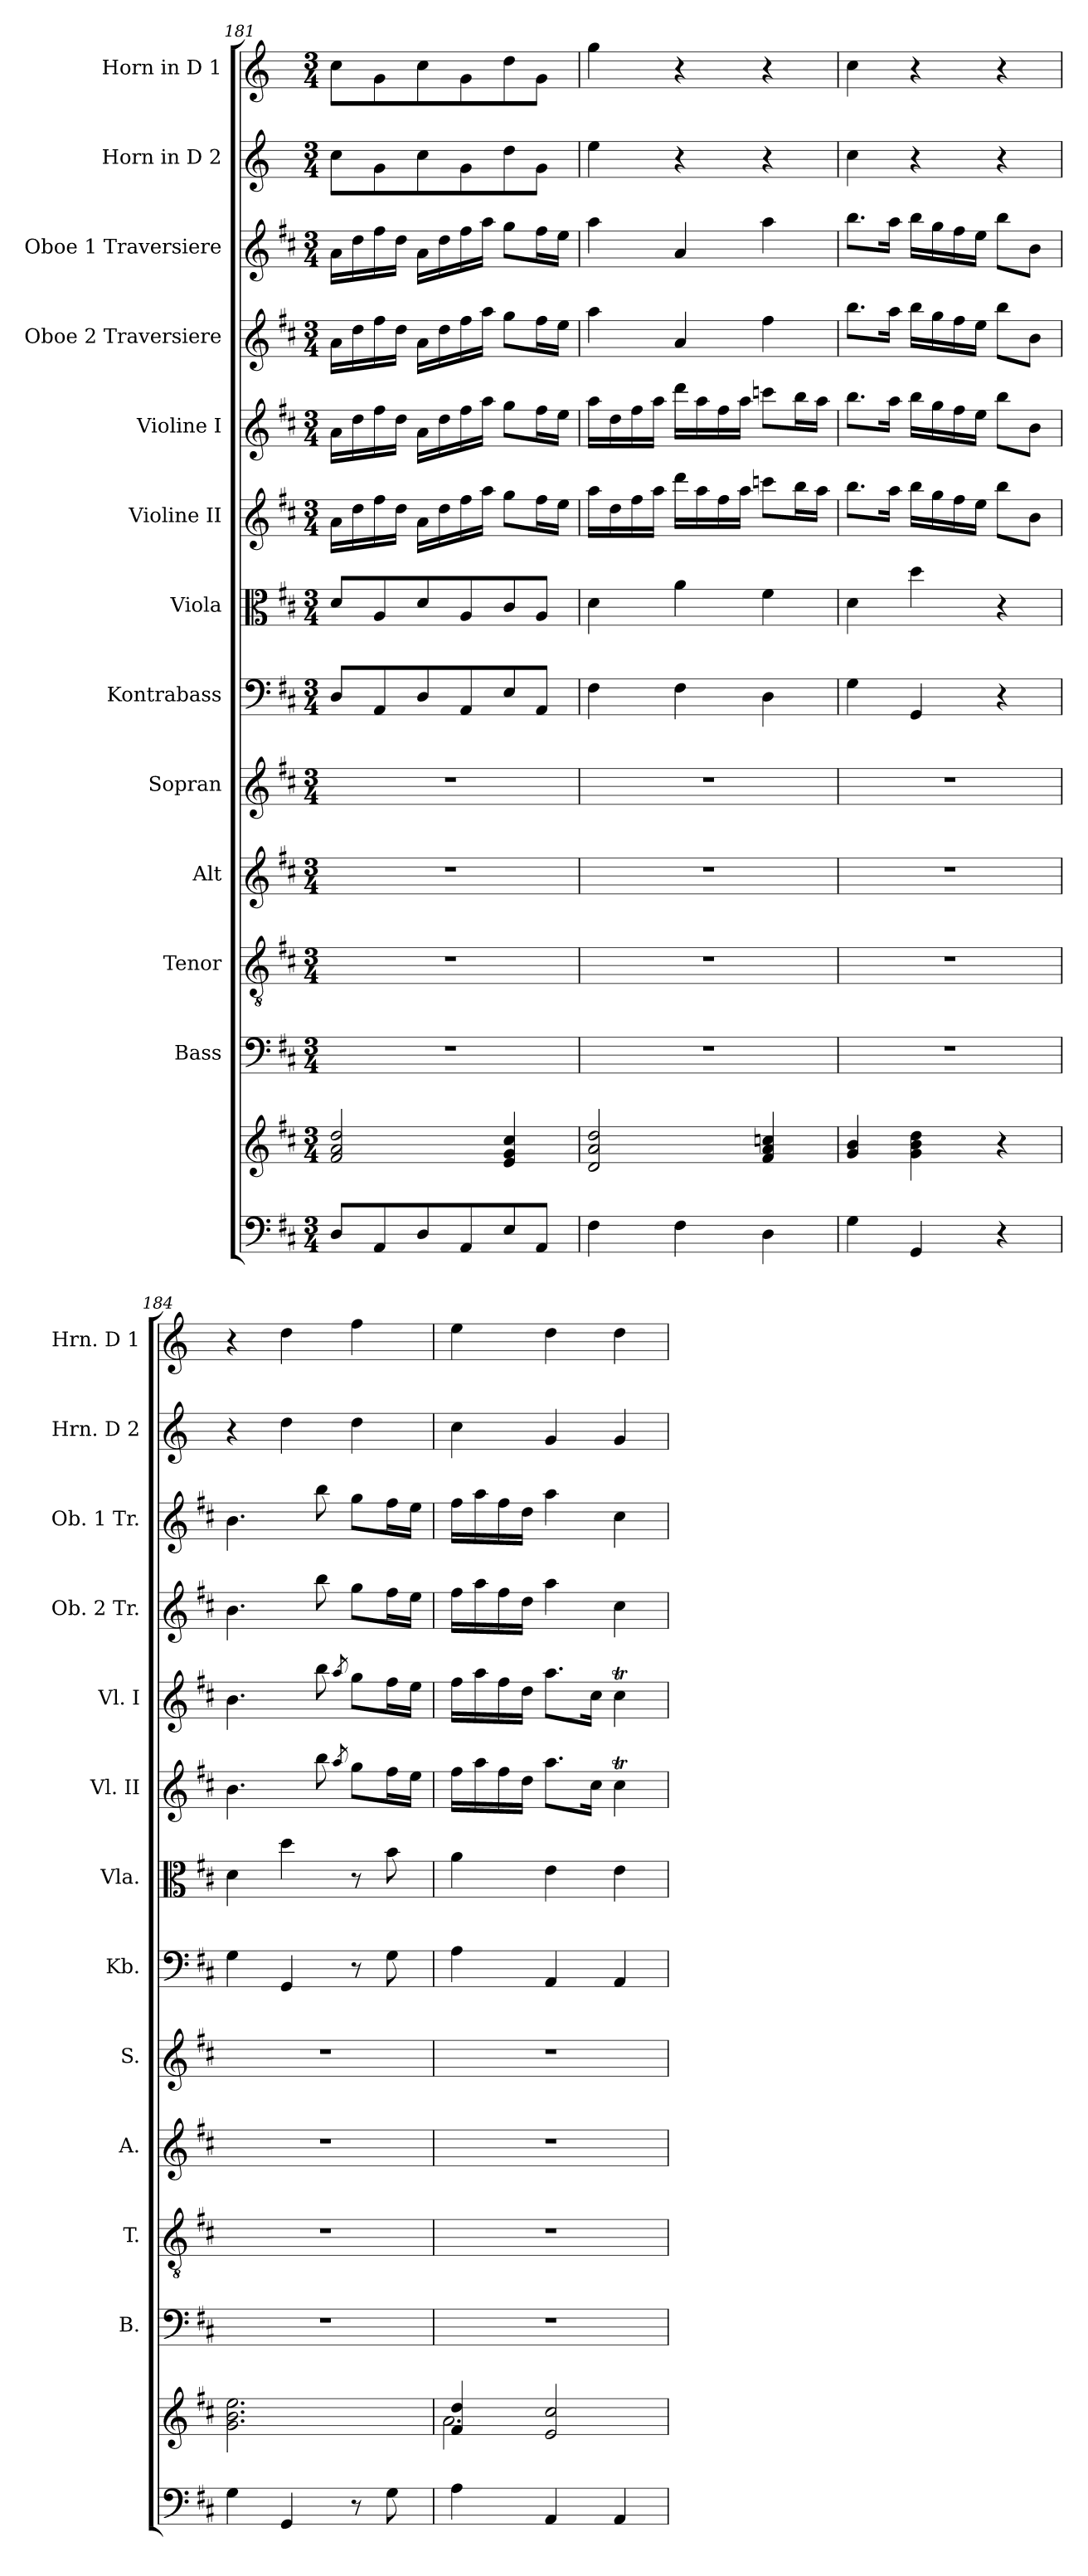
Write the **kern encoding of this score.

**kern	**kern	**kern	**kern	**kern	**kern	**kern	**kern	**kern	**kern	**kern	**kern	**kern	**kern
*part13	*part13	*part12	*part11	*part10	*part9	*part8	*part7	*part6	*part5	*part4	*part3	*part2	*part1
*staff14	*staff13	*staff12	*staff11	*staff10	*staff9	*staff8	*staff7	*staff6	*staff5	*staff4	*staff3	*staff2	*staff1
*	*	*I"Bass	*I"Tenor	*I"Alt	*I"Sopran	*I"Kontrabass	*I"Viola	*I"Violine II	*I"Violine I	*I"Oboe 2 Traversiere	*I"Oboe 1 Traversiere	*I"Horn in D 2	*I"Horn in D 1
*	*	*I'B.	*I'T.	*I'A.	*I'S.	*I'Kb.	*I'Vla.	*I'Vl. II	*I'Vl. I	*I'Ob. 2 Tr.	*I'Ob. 1 Tr.	*I'Hrn. D 2	*I'Hrn. D 1
*clefF4	*clefG2	*clefF4	*clefGv2	*clefG2	*clefG2	*clefF4	*clefC3	*clefG2	*clefG2	*clefG2	*clefG2	*clefG2	*clefG2
*	*	*	*	*	*	*ITrd7c12	*	*	*	*	*	*ITrd6c10	*ITrd6c10
*k[f#c#]	*k[f#c#]	*k[f#c#]	*k[f#c#]	*k[f#c#]	*k[f#c#]	*k[f#c#]	*k[f#c#]	*k[f#c#]	*k[f#c#]	*k[f#c#]	*k[f#c#]	*k[f#c#]	*k[f#c#]
*D:	*D:	*D:	*D:	*D:	*D:	*D:	*D:	*D:	*D:	*D:	*D:	*D:	*D:
*M3/4	*M3/4	*M3/4	*M3/4	*M3/4	*M3/4	*M3/4	*M3/4	*M3/4	*M3/4	*M3/4	*M3/4	*M3/4	*M3/4
=181	=181	=181	=181	=181	=181	=181	=181	=181	=181	=181	=181	=181	=181
8D/L	2f#/ 2a/ 2dd/	2.r	2.r	2.r	2.r	8DD/L	8d/L	16a\LL	16a\LL	16a\LL	16a\LL	8d\L	8d\L
.	.	.	.	.	.	.	.	16dd\	16dd\	16dd\	16dd\	.	.
8AA/	.	.	.	.	.	8AAA/	8A/	16ff#\	16ff#\	16ff#\	16ff#\	8A\	8A\
.	.	.	.	.	.	.	.	16dd\JJ	16dd\JJ	16dd\JJ	16dd\JJ	.	.
8D/	.	.	.	.	.	8DD/	8d/	16a\LL	16a\LL	16a\LL	16a\LL	8d\	8d\
.	.	.	.	.	.	.	.	16dd\	16dd\	16dd\	16dd\	.	.
8AA/	.	.	.	.	.	8AAA/	8A/	16ff#\	16ff#\	16ff#\	16ff#\	8A\	8A\
.	.	.	.	.	.	.	.	16aa\JJ	16aa\JJ	16aa\JJ	16aa\JJ	.	.
8E/	4e/ 4g/ 4cc#/	.	.	.	.	8EE/	8c#/	8gg\L	8gg\L	8gg\L	8gg\L	8e\	8e\
8AA/J	.	.	.	.	.	8AAA/J	8A/J	16ff#\L	16ff#\L	16ff#\L	16ff#\L	8A\J	8A\J
.	.	.	.	.	.	.	.	16ee\JJ	16ee\JJ	16ee\JJ	16ee\JJ	.	.
!!LO:PB:g=z
=182	=182	=182	=182	=182	=182	=182	=182	=182	=182	=182	=182	=182	=182
4F#\	2d/ 2a/ 2dd/	2.r	2.r	2.r	2.r	4FF#\	4d\	16aa\LL	16aa\LL	4aa\	4aa\	4f#\	4a\
.	.	.	.	.	.	.	.	16dd\	16dd\	.	.	.	.
.	.	.	.	.	.	.	.	16ff#\	16ff#\	.	.	.	.
.	.	.	.	.	.	.	.	16aa\JJ	16aa\JJ	.	.	.	.
4F#\	.	.	.	.	.	4FF#\	4a\	16ddd\LL	16ddd\LL	4a/	4a/	4r	4r
.	.	.	.	.	.	.	.	16aa\	16aa\	.	.	.	.
.	.	.	.	.	.	.	.	16ff#\	16ff#\	.	.	.	.
.	.	.	.	.	.	.	.	16aa\JJ	16aa\JJ	.	.	.	.
4D\	4f#/ 4a/ 4ccn/	.	.	.	.	4DD\	4f#\	8cccn\L	8cccn\L	4ff#\	4aa\	4r	4r
.	.	.	.	.	.	.	.	16bb\L	16bb\L	.	.	.	.
.	.	.	.	.	.	.	.	16aa\JJ	16aa\JJ	.	.	.	.
=183	=183	=183	=183	=183	=183	=183	=183	=183	=183	=183	=183	=183	=183
4G\	4g/ 4b/	2.r	2.r	2.r	2.r	4GG\	4d\	8.bb\L	8.bb\L	8.bb\L	8.bb\L	4d\	4d\
.	.	.	.	.	.	.	.	16aa\Jk	16aa\Jk	16aa\Jk	16aa\Jk	.	.
4GG/	4g\ 4b\ 4dd\	.	.	.	.	4GGG/	4dd\	16bb\LL	16bb\LL	16bb\LL	16bb\LL	4r	4r
.	.	.	.	.	.	.	.	16gg\	16gg\	16gg\	16gg\	.	.
.	.	.	.	.	.	.	.	16ff#\	16ff#\	16ff#\	16ff#\	.	.
.	.	.	.	.	.	.	.	16ee\JJ	16ee\JJ	16ee\JJ	16ee\JJ	.	.
4r	4r	.	.	.	.	4r	4r	8bb\L	8bb\L	8bb\L	8bb\L	4r	4r
.	.	.	.	.	.	.	.	8b\J	8b\J	8b\J	8b\J	.	.
=184	=184	=184	=184	=184	=184	=184	=184	=184	=184	=184	=184	=184	=184
4G\	2.g\ 2.b\ 2.ee\	2.r	2.r	2.r	2.r	4GG\	4d\	4.b\	4.b\	4.b\	4.b\	4r	4r
4GG/	.	.	.	.	.	4GGG/	4dd\	.	.	.	.	4e\	4e\
.	.	.	.	.	.	.	.	8bb\	8bb\	8bb\	8bb\	.	.
.	.	.	.	.	.	.	.	8qaa/	8qaa/	.	.	.	.
8r	.	.	.	.	.	8r	8r	8gg\L	8gg\L	8gg\L	8gg\L	4e\	4g\
8G\	.	.	.	.	.	8GG\	8b\	16ff#\L	16ff#\L	16ff#\L	16ff#\L	.	.
.	.	.	.	.	.	.	.	16ee\JJ	16ee\JJ	16ee\JJ	16ee\JJ	.	.
=185	=185	=185	=185	=185	=185	=185	=185	=185	=185	=185	=185	=185	=185
*	*^	*	*	*	*	*	*	*	*	*	*	*	*
4A\	4f#/ 4dd/	2.a\	2.r	2.r	2.r	2.r	4AA\	4a\	16ff#\LL	16ff#\LL	16ff#\LL	16ff#\LL	4d\	4f#\
.	.	.	.	.	.	.	.	.	16aa\	16aa\	16aa\	16aa\	.	.
.	.	.	.	.	.	.	.	.	16ff#\	16ff#\	16ff#\	16ff#\	.	.
.	.	.	.	.	.	.	.	.	16dd\JJ	16dd\JJ	16dd\JJ	16dd\JJ	.	.
4AA/	2e/ 2cc#/	.	.	.	.	.	4AAA/	4e\	8.aa\L	8.aa\L	4aa\	4aa\	4A/	4e\
.	.	.	.	.	.	.	.	.	16cc#\Jk	16cc#\Jk	.	.	.	.
4AA/	.	.	.	.	.	.	4AAA/	4e\	4cc#t\	4cc#t\	4cc#\	4cc#\	4A/	4e\
*	*v	*v	*	*	*	*	*	*	*	*	*	*	*	*
=	=	=	=	=	=	=	=	=	=	=	=	=	=
*-	*-	*-	*-	*-	*-	*-	*-	*-	*-	*-	*-	*-	*-
